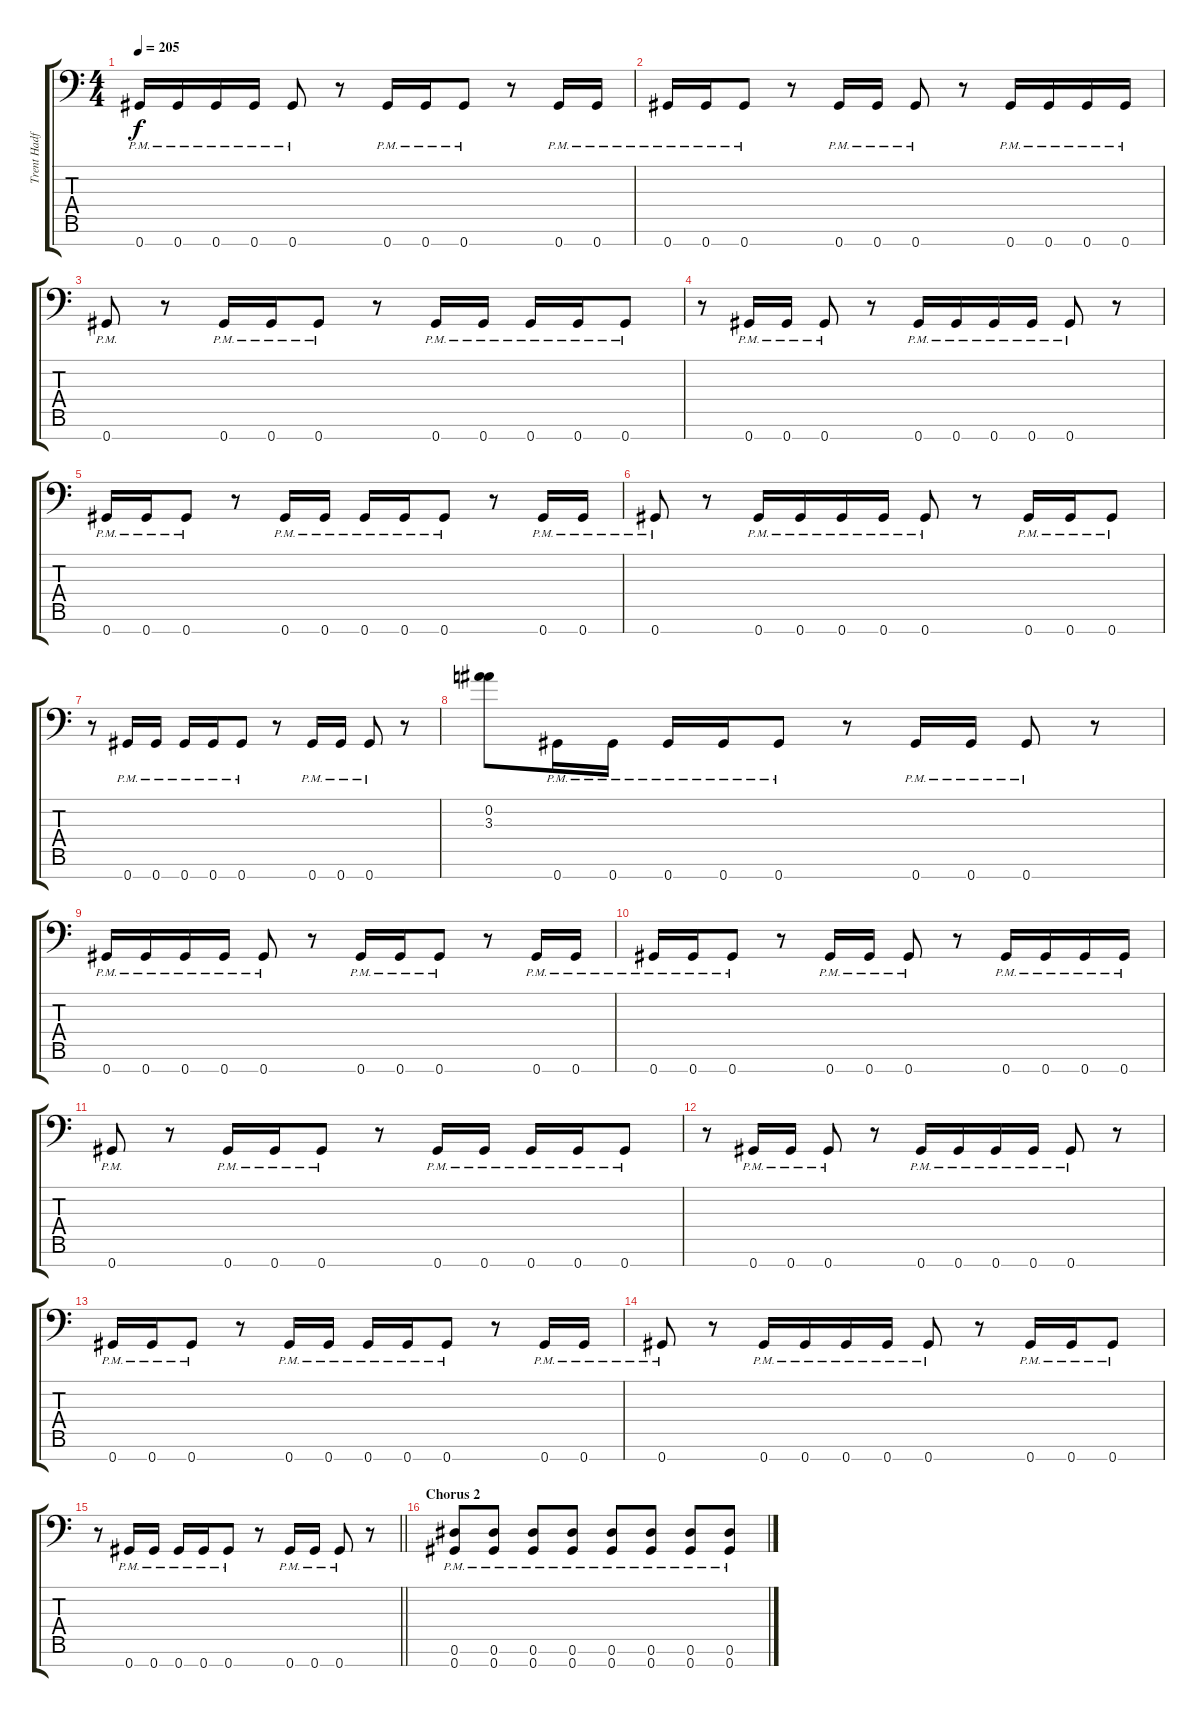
\track ("Trent Hadfal" "Trent Hadf") {instrument overdrivenguitar}
\staff {score tabs}
\tuning (Eb4 Bb3 Gb3 Db3 Ab2 Eb2 Ab1) {hide}
\ts (4 4)
\tempo 205
\clef f4
\ks c
0.7{pm}.16{dy f} 0.7{pm}.16 0.7{pm}.16 0.7{pm}.16 0.7{pm}.8 r.8 0.7{pm}.16 0.7{pm}.16 0.7{pm}.8 r.8 0.7{pm}.16 0.7{pm}.16 |
0.7{pm}.16 0.7{pm}.16 0.7{pm}.8 r.8 0.7{pm}.16 0.7{pm}.16 0.7{pm}.8 r.8 0.7{pm}.16 0.7{pm}.16 0.7{pm}.16 0.7{pm}.16 |
0.7{pm}.8 r.8 0.7{pm}.16 0.7{pm}.16 0.7{pm}.8 r.8 0.7{pm}.16 0.7{pm}.16 0.7{pm}.16 0.7{pm}.16 0.7{pm}.8 |
r.8 0.7{pm}.16 0.7{pm}.16 0.7{pm}.8 r.8 0.7{pm}.16 0.7{pm}.16 0.7{pm}.16 0.7{pm}.16 0.7{pm}.8 r.8 |
0.7{pm}.16 0.7{pm}.16 0.7{pm}.8 r.8 0.7{pm}.16 0.7{pm}.16 0.7{pm}.16 0.7{pm}.16 0.7{pm}.8 r.8 0.7{pm}.16 0.7{pm}.16 |
0.7{pm}.8 r.8 0.7{pm}.16 0.7{pm}.16 0.7{pm}.16 0.7{pm}.16 0.7{pm}.8 r.8 0.7{pm}.16 0.7{pm}.16 0.7{pm}.8 |
r.8 0.7{pm}.16 0.7{pm}.16 0.7{pm}.16 0.7{pm}.16 0.7{pm}.8 r.8 0.7{pm}.16 0.7{pm}.16 0.7{pm}.8 r.8 |
(0.2 3.3).8 0.7{pm}.16 0.7{pm}.16 0.7{pm}.16 0.7{pm}.16 0.7{pm}.8 r.8 0.7{pm}.16 0.7{pm}.16 0.7{pm}.8 r.8 |
0.7{pm}.16 0.7{pm}.16 0.7{pm}.16 0.7{pm}.16 0.7{pm}.8 r.8 0.7{pm}.16 0.7{pm}.16 0.7{pm}.8 r.8 0.7{pm}.16 0.7{pm}.16 |
0.7{pm}.16 0.7{pm}.16 0.7{pm}.8 r.8 0.7{pm}.16 0.7{pm}.16 0.7{pm}.8 r.8 0.7{pm}.16 0.7{pm}.16 0.7{pm}.16 0.7{pm}.16 |
0.7{pm}.8 r.8 0.7{pm}.16 0.7{pm}.16 0.7{pm}.8 r.8 0.7{pm}.16 0.7{pm}.16 0.7{pm}.16 0.7{pm}.16 0.7{pm}.8 |
r.8 0.7{pm}.16 0.7{pm}.16 0.7{pm}.8 r.8 0.7{pm}.16 0.7{pm}.16 0.7{pm}.16 0.7{pm}.16 0.7{pm}.8 r.8 |
0.7{pm}.16 0.7{pm}.16 0.7{pm}.8 r.8 0.7{pm}.16 0.7{pm}.16 0.7{pm}.16 0.7{pm}.16 0.7{pm}.8 r.8 0.7{pm}.16 0.7{pm}.16 |
0.7{pm}.8 r.8 0.7{pm}.16 0.7{pm}.16 0.7{pm}.16 0.7{pm}.16 0.7{pm}.8 r.8 0.7{pm}.16 0.7{pm}.16 0.7{pm}.8 |
\barLineRight lightlight
r.8 0.7{pm}.16 0.7{pm}.16 0.7{pm}.16 0.7{pm}.16 0.7{pm}.8 r.8 0.7{pm}.16 0.7{pm}.16 0.7{pm}.8 r.8 |
\section ("" "Chorus 2")
(0.6{pm} 0.7{pm}).8 (0.6{pm} 0.7{pm}).8 (0.6{pm} 0.7{pm}).8 (0.6{pm} 0.7{pm}).8 (0.6{pm} 0.7{pm}).8 (0.6{pm} 0.7{pm}).8 (0.6{pm} 0.7{pm}).8 (0.6{pm} 0.7{pm}).8
